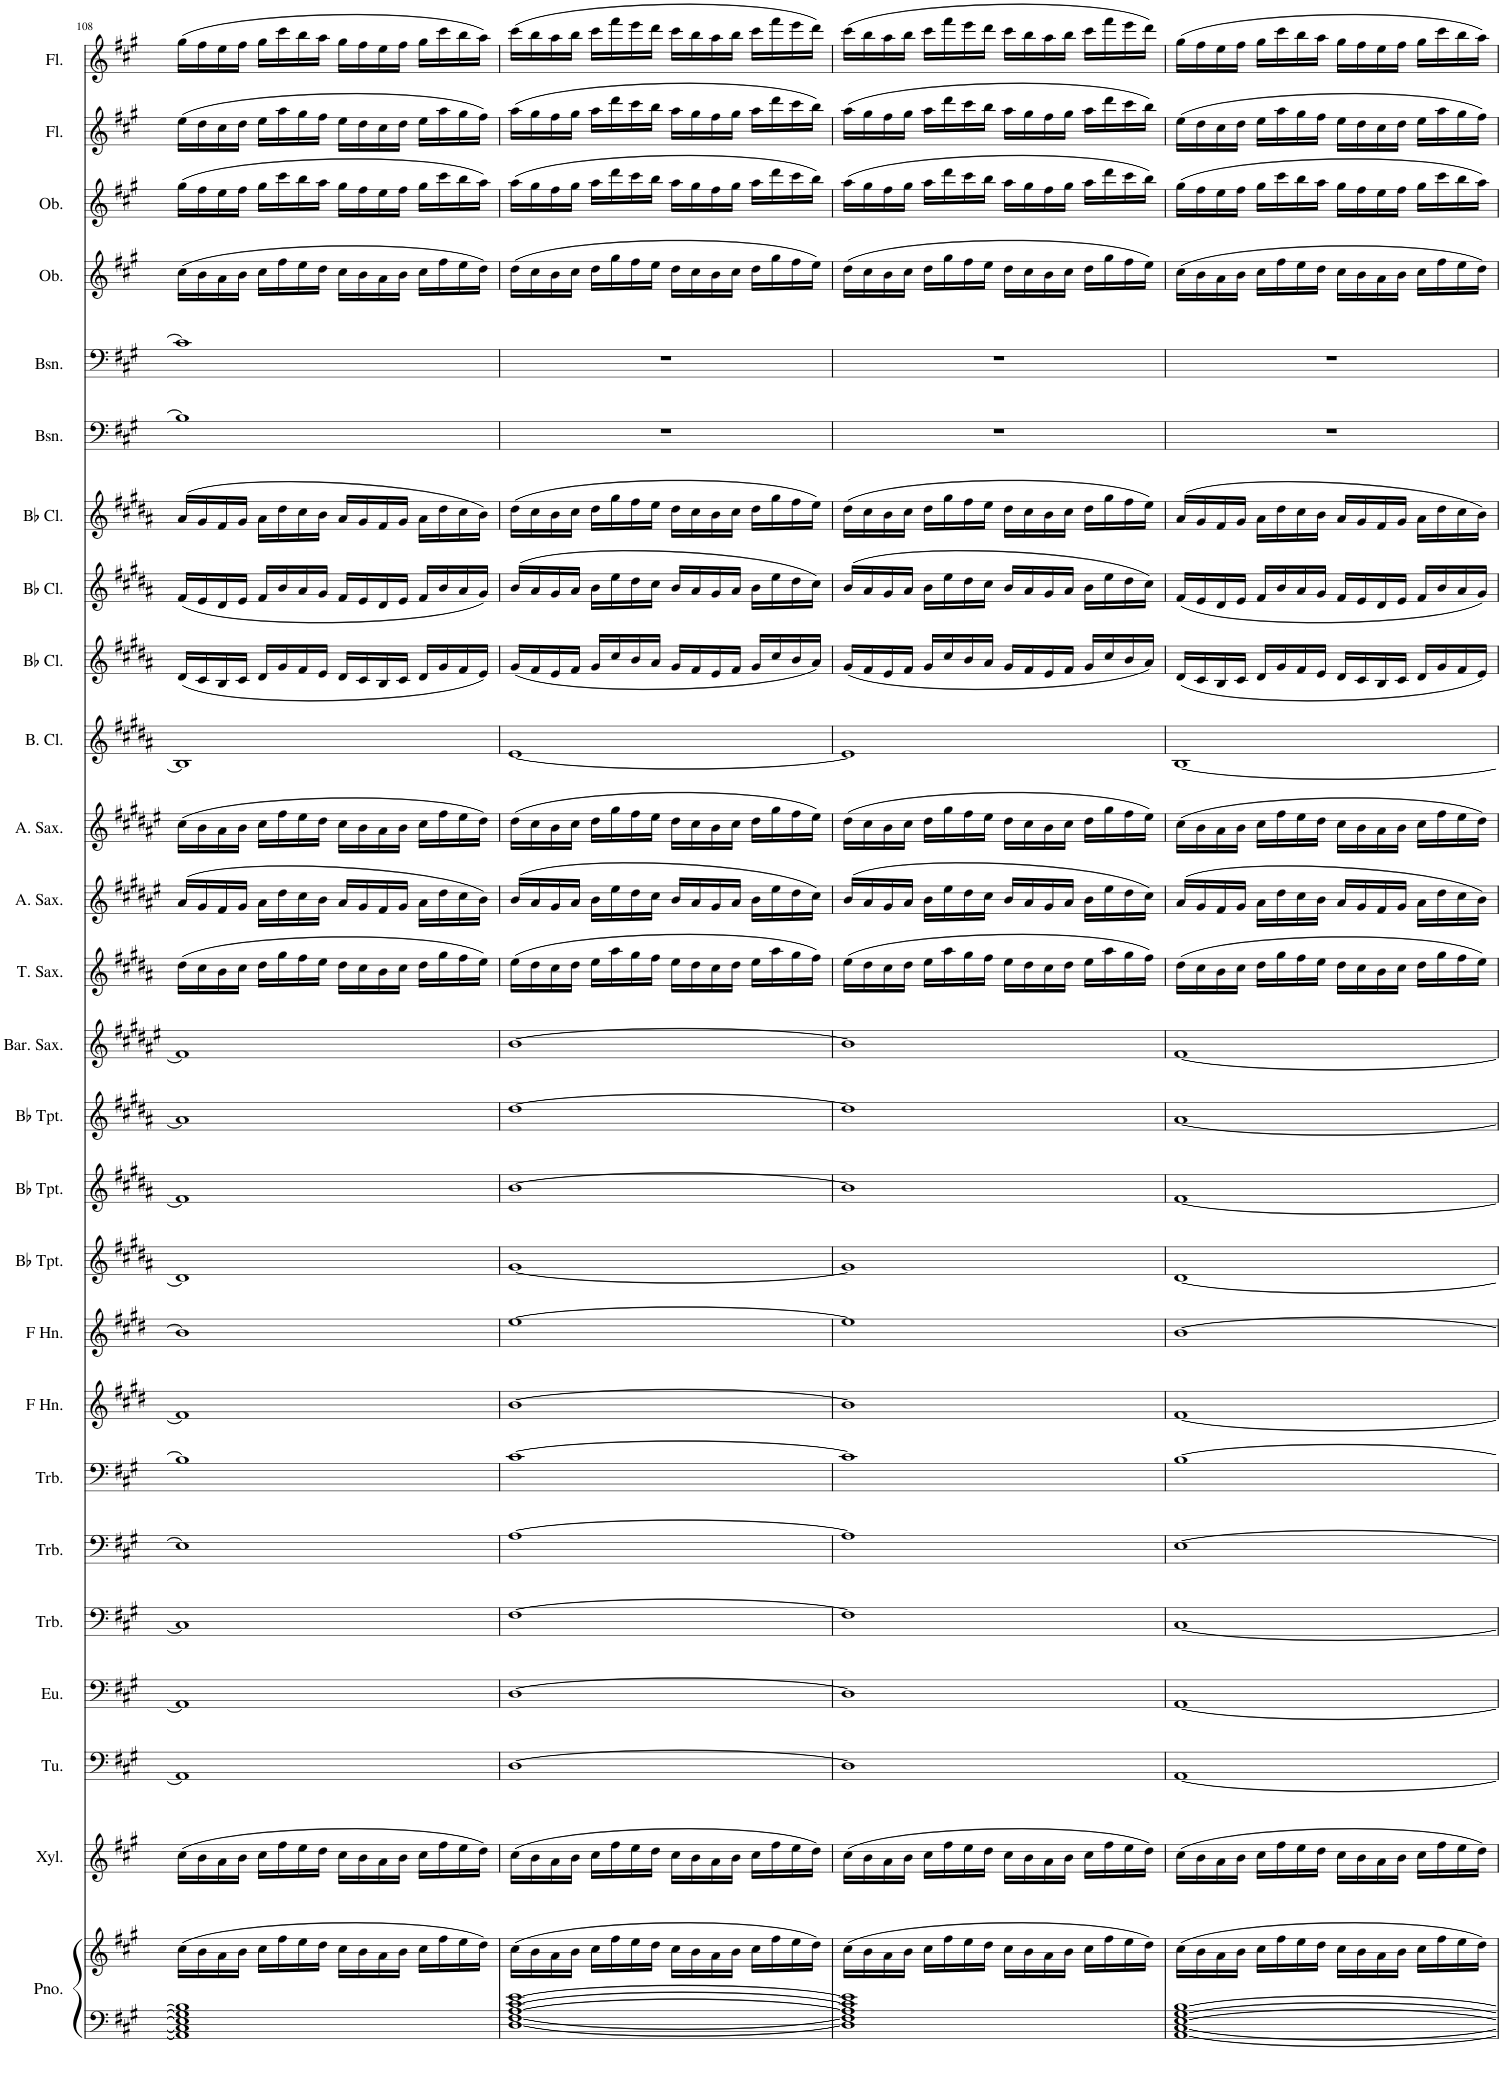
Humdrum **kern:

**kern	**kern	**kern	**kern	**kern	**kern	**kern	**kern	**kern	**kern	**kern	**kern	**kern	**kern	**kern	**kern	**kern	**kern	**kern	**kern	**kern	**kern	**kern	**kern	**kern	**kern	**kern
*part26	*part26	*part25	*part24	*part23	*part22	*part21	*part20	*part19	*part18	*part17	*part16	*part15	*part14	*part13	*part12	*part11	*part10	*part9	*part8	*part7	*part6	*part5	*part4	*part3	*part2	*part1
*staff27	*staff26	*staff25	*staff24	*staff23	*staff22	*staff21	*staff20	*staff19	*staff18	*staff17	*staff16	*staff15	*staff14	*staff13	*staff12	*staff11	*staff10	*staff9	*staff8	*staff7	*staff6	*staff5	*staff4	*staff3	*staff2	*staff1
*I"Piano	*	*I"Xylophone	*I"Tuba	*I"Euphonium	*I"Trombone	*I"Trombone	*I"Trombone	*I"Horn in F	*I"Horn in F	*I"Bb Trumpet	*I"Bb Trumpet	*I"Bb Trumpet	*I"Baritone Saxophone	*I"Tenor Saxophone	*I"Alto Saxophone	*I"Alto Saxophone	*I"Bass Clarinet	*I"Bb Clarinet	*I"Bb Clarinet	*I"Bb Clarinet	*I"Bassoon	*I"Bassoon	*I"Oboe	*I"Oboe	*I"Flute	*I"Flute
*I'Pno.	*	*I'Xyl.	*I'Tu.	*I'Eu.	*I'Trb.	*I'Trb.	*I'Trb.	*	*	*I'Bb Tpt.	*I'Bb Tpt.	*I'Bb Tpt.	*I'Bar. Sax.	*I'T. Sax.	*I'A. Sax.	*I'A. Sax.	*I'B. Cl.	*I'Bb Cl.	*I'Bb Cl.	*I'Bb Cl.	*I'Bsn.	*I'Bsn.	*I'Ob.	*I'Ob.	*I'Fl.	*I'Fl.
!!LO:PB:g=z
*clefF4	*clefG2	*clefG2	*clefF4	*clefF4	*clefF4	*clefF4	*clefF4	*clefG2	*clefG2	*clefG2	*clefG2	*clefG2	*clefG2	*clefG2	*clefG2	*clefG2	*clefG2	*clefG2	*clefG2	*clefG2	*clefF4	*clefF4	*clefG2	*clefG2	*clefG2	*clefG2
*	*	*Trd-8c-12	*	*	*	*	*	*Trd4c7	*Trd4c7	*Trd1c2	*Trd1c2	*Trd1c2	*Trd12c21	*Trd8c14	*Trd5c9	*Trd5c9	*Trd8c14	*Trd1c2	*Trd1c2	*Trd1c2	*	*	*	*	*	*
*k[f#c#g#]	*k[f#c#g#]	*k[f#c#g#]	*k[f#c#g#]	*k[f#c#g#]	*k[f#c#g#]	*k[f#c#g#]	*k[f#c#g#]	*k[f#c#g#d#]	*k[f#c#g#d#]	*k[f#c#g#d#a#]	*k[f#c#g#d#a#]	*k[f#c#g#d#a#]	*k[f#c#g#d#a#e#]	*k[f#c#g#d#a#]	*k[f#c#g#d#a#e#]	*k[f#c#g#d#a#e#]	*k[f#c#g#d#a#]	*k[f#c#g#d#a#]	*k[f#c#g#d#a#]	*k[f#c#g#d#a#]	*k[f#c#g#]	*k[f#c#g#]	*k[f#c#g#]	*k[f#c#g#]	*k[f#c#g#]	*k[f#c#g#]
*M4/4	*M4/4	*M4/4	*M4/4	*M4/4	*M4/4	*M4/4	*M4/4	*M4/4	*M4/4	*M4/4	*M4/4	*M4/4	*M4/4	*M4/4	*M4/4	*M4/4	*M4/4	*M4/4	*M4/4	*M4/4	*M4/4	*M4/4	*M4/4	*M4/4	*M4/4	*M4/4
*met(c)	*met(c)	*met(c)	*met(c)	*met(c)	*met(c)	*met(c)	*met(c)	*met(c)	*met(c)	*met(c)	*met(c)	*met(c)	*met(c)	*met(c)	*met(c)	*met(c)	*met(c)	*met(c)	*met(c)	*met(c)	*met(c)	*met(c)	*met(c)	*met(c)	*met(c)	*met(c)
=108	=108	=108	=108	=108	=108	=108	=108	=108	=108	=108	=108	=108	=108	=108	=108	=108	=108	=108	=108	=108	=108	=108	=108	=108	=108	=108
1AA] 1C#] 1E] 1G#] 1B]	(16cc#\LL	(16cc#\LL	1AA]	1AA]	1C#]	1E]	1B]	1f#]	1b]	1d#]	1f#]	1a#]	1f#]	(16dd#\LL	(16a#/LL	(16cc#\LL	1B]	(16d#/LL	(16f#/LL	(16a#/LL	1B]	1c#]	(16cc#\LL	(16gg#\LL	(16ee\LL	(16gg#\LL
.	16b\	16b\	.	.	.	.	.	.	.	.	.	.	.	16cc#\	16g#/	16b\	.	16c#/	16e/	16g#/	.	.	16b\	16ff#\	16dd\	16ff#\
.	16a\	16a\	.	.	.	.	.	.	.	.	.	.	.	16b\	16f#/	16a#\	.	16B/	16d#/	16f#/	.	.	16a\	16ee\	16cc#\	16ee\
.	16b\JJ	16b\JJ	.	.	.	.	.	.	.	.	.	.	.	16cc#\JJ	16g#/JJ	16b\JJ	.	16c#/JJ	16e/JJ	16g#/JJ	.	.	16b\JJ	16ff#\JJ	16dd\JJ	16ff#\JJ
.	16cc#\LL	16cc#\LL	.	.	.	.	.	.	.	.	.	.	.	16dd#\LL	16a#\LL	16cc#\LL	.	16d#/LL	16f#/LL	16a#\LL	.	.	16cc#\LL	16gg#\LL	16ee\LL	16gg#\LL
.	16ff#\	16ff#\	.	.	.	.	.	.	.	.	.	.	.	16gg#\	16dd#\	16ff#\	.	16g#/	16b/	16dd#\	.	.	16ff#\	16ccc#\	16aa\	16ccc#\
.	16ee\	16ee\	.	.	.	.	.	.	.	.	.	.	.	16ff#\	16cc#\	16ee#\	.	16f#/	16a#/	16cc#\	.	.	16ee\	16bb\	16gg#\	16bb\
.	16dd\JJ	16dd\JJ	.	.	.	.	.	.	.	.	.	.	.	16ee\JJ	16b\JJ	16dd#\JJ	.	16e/JJ	16g#/JJ	16b\JJ	.	.	16dd\JJ	16aa\JJ	16ff#\JJ	16aa\JJ
.	16cc#\LL	16cc#\LL	.	.	.	.	.	.	.	.	.	.	.	16dd#\LL	16a#/LL	16cc#\LL	.	16d#/LL	16f#/LL	16a#/LL	.	.	16cc#\LL	16gg#\LL	16ee\LL	16gg#\LL
.	16b\	16b\	.	.	.	.	.	.	.	.	.	.	.	16cc#\	16g#/	16b\	.	16c#/	16e/	16g#/	.	.	16b\	16ff#\	16dd\	16ff#\
.	16a\	16a\	.	.	.	.	.	.	.	.	.	.	.	16b\	16f#/	16a#\	.	16B/	16d#/	16f#/	.	.	16a\	16ee\	16cc#\	16ee\
.	16b\JJ	16b\JJ	.	.	.	.	.	.	.	.	.	.	.	16cc#\JJ	16g#/JJ	16b\JJ	.	16c#/JJ	16e/JJ	16g#/JJ	.	.	16b\JJ	16ff#\JJ	16dd\JJ	16ff#\JJ
.	16cc#\LL	16cc#\LL	.	.	.	.	.	.	.	.	.	.	.	16dd#\LL	16a#\LL	16cc#\LL	.	16d#/LL	16f#/LL	16a#\LL	.	.	16cc#\LL	16gg#\LL	16ee\LL	16gg#\LL
.	16ff#\	16ff#\	.	.	.	.	.	.	.	.	.	.	.	16gg#\	16dd#\	16ff#\	.	16g#/	16b/	16dd#\	.	.	16ff#\	16ccc#\	16aa\	16ccc#\
.	16ee\	16ee\	.	.	.	.	.	.	.	.	.	.	.	16ff#\	16cc#\	16ee#\	.	16f#/	16a#/	16cc#\	.	.	16ee\	16bb\	16gg#\	16bb\
.	16dd\JJ)	16dd\JJ)	.	.	.	.	.	.	.	.	.	.	.	16ee\JJ)	16b\JJ)	16dd#\JJ)	.	16e/JJ)	16g#/JJ)	16b\JJ)	.	.	16dd\JJ)	16aa\JJ)	16ff#\JJ)	16aa\JJ)
=109	=109	=109	=109	=109	=109	=109	=109	=109	=109	=109	=109	=109	=109	=109	=109	=109	=109	=109	=109	=109	=109	=109	=109	=109	=109	=109
[1D [1F# [1A [1c# [1e	(16cc#\LL	(16cc#\LL	[1D	[1D	[1F#	[1A	[1c#	[1b	[1ee	[1g#	[1b	[1dd#	[1b	(16ee\LL	(16b/LL	(16dd#\LL	[1e	(16g#/LL	(16b/LL	(16dd#\LL	1r	1r	(16dd\LL	(16aa\LL	(16aa\LL	(16ccc#\LL
.	16b\	16b\	.	.	.	.	.	.	.	.	.	.	.	16dd#\	16a#/	16cc#\	.	16f#/	16a#/	16cc#\	.	.	16cc#\	16gg#\	16gg#\	16bb\
.	16a\	16a\	.	.	.	.	.	.	.	.	.	.	.	16cc#\	16g#/	16b\	.	16e/	16g#/	16b\	.	.	16b\	16ff#\	16ff#\	16aa\
.	16b\JJ	16b\JJ	.	.	.	.	.	.	.	.	.	.	.	16dd#\JJ	16a#/JJ	16cc#\JJ	.	16f#/JJ	16a#/JJ	16cc#\JJ	.	.	16cc#\JJ	16gg#\JJ	16gg#\JJ	16bb\JJ
.	16cc#\LL	16cc#\LL	.	.	.	.	.	.	.	.	.	.	.	16ee\LL	16b\LL	16dd#\LL	.	16g#/LL	16b\LL	16dd#\LL	.	.	16dd\LL	16aa\LL	16aa\LL	16ccc#\LL
.	16ff#\	16ff#\	.	.	.	.	.	.	.	.	.	.	.	16aa#\	16ee#\	16gg#\	.	16cc#/	16ee\	16gg#\	.	.	16gg#\	16ddd\	16ddd\	16fff#\
.	16ee\	16ee\	.	.	.	.	.	.	.	.	.	.	.	16gg#\	16dd#\	16ff#\	.	16b/	16dd#\	16ff#\	.	.	16ff#\	16ccc#\	16ccc#\	16eee\
.	16dd\JJ	16dd\JJ	.	.	.	.	.	.	.	.	.	.	.	16ff#\JJ	16cc#\JJ	16ee#\JJ	.	16a#/JJ	16cc#\JJ	16ee\JJ	.	.	16ee\JJ	16bb\JJ	16bb\JJ	16ddd\JJ
.	16cc#\LL	16cc#\LL	.	.	.	.	.	.	.	.	.	.	.	16ee\LL	16b/LL	16dd#\LL	.	16g#/LL	16b/LL	16dd#\LL	.	.	16dd\LL	16aa\LL	16aa\LL	16ccc#\LL
.	16b\	16b\	.	.	.	.	.	.	.	.	.	.	.	16dd#\	16a#/	16cc#\	.	16f#/	16a#/	16cc#\	.	.	16cc#\	16gg#\	16gg#\	16bb\
.	16a\	16a\	.	.	.	.	.	.	.	.	.	.	.	16cc#\	16g#/	16b\	.	16e/	16g#/	16b\	.	.	16b\	16ff#\	16ff#\	16aa\
.	16b\JJ	16b\JJ	.	.	.	.	.	.	.	.	.	.	.	16dd#\JJ	16a#/JJ	16cc#\JJ	.	16f#/JJ	16a#/JJ	16cc#\JJ	.	.	16cc#\JJ	16gg#\JJ	16gg#\JJ	16bb\JJ
.	16cc#\LL	16cc#\LL	.	.	.	.	.	.	.	.	.	.	.	16ee\LL	16b\LL	16dd#\LL	.	16g#/LL	16b\LL	16dd#\LL	.	.	16dd\LL	16aa\LL	16aa\LL	16ccc#\LL
.	16ff#\	16ff#\	.	.	.	.	.	.	.	.	.	.	.	16aa#\	16ee#\	16gg#\	.	16cc#/	16ee\	16gg#\	.	.	16gg#\	16ddd\	16ddd\	16fff#\
.	16ee\	16ee\	.	.	.	.	.	.	.	.	.	.	.	16gg#\	16dd#\	16ff#\	.	16b/	16dd#\	16ff#\	.	.	16ff#\	16ccc#\	16ccc#\	16eee\
.	16dd\JJ)	16dd\JJ)	.	.	.	.	.	.	.	.	.	.	.	16ff#\JJ)	16cc#\JJ)	16ee#\JJ)	.	16a#/JJ)	16cc#\JJ)	16ee\JJ)	.	.	16ee\JJ)	16bb\JJ)	16bb\JJ)	16ddd\JJ)
=110	=110	=110	=110	=110	=110	=110	=110	=110	=110	=110	=110	=110	=110	=110	=110	=110	=110	=110	=110	=110	=110	=110	=110	=110	=110	=110
1D] 1F#] 1A] 1c#] 1e]	(16cc#\LL	(16cc#\LL	1D]	1D]	1F#]	1A]	1c#]	1b]	1ee]	1g#]	1b]	1dd#]	1b]	(16ee\LL	(16b/LL	(16dd#\LL	1e]	(16g#/LL	(16b/LL	(16dd#\LL	1r	1r	(16dd\LL	(16aa\LL	(16aa\LL	(16ccc#\LL
.	16b\	16b\	.	.	.	.	.	.	.	.	.	.	.	16dd#\	16a#/	16cc#\	.	16f#/	16a#/	16cc#\	.	.	16cc#\	16gg#\	16gg#\	16bb\
.	16a\	16a\	.	.	.	.	.	.	.	.	.	.	.	16cc#\	16g#/	16b\	.	16e/	16g#/	16b\	.	.	16b\	16ff#\	16ff#\	16aa\
.	16b\JJ	16b\JJ	.	.	.	.	.	.	.	.	.	.	.	16dd#\JJ	16a#/JJ	16cc#\JJ	.	16f#/JJ	16a#/JJ	16cc#\JJ	.	.	16cc#\JJ	16gg#\JJ	16gg#\JJ	16bb\JJ
.	16cc#\LL	16cc#\LL	.	.	.	.	.	.	.	.	.	.	.	16ee\LL	16b\LL	16dd#\LL	.	16g#/LL	16b\LL	16dd#\LL	.	.	16dd\LL	16aa\LL	16aa\LL	16ccc#\LL
.	16ff#\	16ff#\	.	.	.	.	.	.	.	.	.	.	.	16aa#\	16ee#\	16gg#\	.	16cc#/	16ee\	16gg#\	.	.	16gg#\	16ddd\	16ddd\	16fff#\
.	16ee\	16ee\	.	.	.	.	.	.	.	.	.	.	.	16gg#\	16dd#\	16ff#\	.	16b/	16dd#\	16ff#\	.	.	16ff#\	16ccc#\	16ccc#\	16eee\
.	16dd\JJ	16dd\JJ	.	.	.	.	.	.	.	.	.	.	.	16ff#\JJ	16cc#\JJ	16ee#\JJ	.	16a#/JJ	16cc#\JJ	16ee\JJ	.	.	16ee\JJ	16bb\JJ	16bb\JJ	16ddd\JJ
.	16cc#\LL	16cc#\LL	.	.	.	.	.	.	.	.	.	.	.	16ee\LL	16b/LL	16dd#\LL	.	16g#/LL	16b/LL	16dd#\LL	.	.	16dd\LL	16aa\LL	16aa\LL	16ccc#\LL
.	16b\	16b\	.	.	.	.	.	.	.	.	.	.	.	16dd#\	16a#/	16cc#\	.	16f#/	16a#/	16cc#\	.	.	16cc#\	16gg#\	16gg#\	16bb\
.	16a\	16a\	.	.	.	.	.	.	.	.	.	.	.	16cc#\	16g#/	16b\	.	16e/	16g#/	16b\	.	.	16b\	16ff#\	16ff#\	16aa\
.	16b\JJ	16b\JJ	.	.	.	.	.	.	.	.	.	.	.	16dd#\JJ	16a#/JJ	16cc#\JJ	.	16f#/JJ	16a#/JJ	16cc#\JJ	.	.	16cc#\JJ	16gg#\JJ	16gg#\JJ	16bb\JJ
.	16cc#\LL	16cc#\LL	.	.	.	.	.	.	.	.	.	.	.	16ee\LL	16b\LL	16dd#\LL	.	16g#/LL	16b\LL	16dd#\LL	.	.	16dd\LL	16aa\LL	16aa\LL	16ccc#\LL
.	16ff#\	16ff#\	.	.	.	.	.	.	.	.	.	.	.	16aa#\	16ee#\	16gg#\	.	16cc#/	16ee\	16gg#\	.	.	16gg#\	16ddd\	16ddd\	16fff#\
.	16ee\	16ee\	.	.	.	.	.	.	.	.	.	.	.	16gg#\	16dd#\	16ff#\	.	16b/	16dd#\	16ff#\	.	.	16ff#\	16ccc#\	16ccc#\	16eee\
.	16dd\JJ)	16dd\JJ)	.	.	.	.	.	.	.	.	.	.	.	16ff#\JJ)	16cc#\JJ)	16ee#\JJ)	.	16a#/JJ)	16cc#\JJ)	16ee\JJ)	.	.	16ee\JJ)	16bb\JJ)	16bb\JJ)	16ddd\JJ)
=111	=111	=111	=111	=111	=111	=111	=111	=111	=111	=111	=111	=111	=111	=111	=111	=111	=111	=111	=111	=111	=111	=111	=111	=111	=111	=111
[1AA [1C# [1E [1G# [1B	(16cc#\LL	(16cc#\LL	[1AA	[1AA	[1C#	[1E	[1B	[1f#	[1b	[1d#	[1f#	[1a#	[1f#	(16dd#\LL	(16a#/LL	(16cc#\LL	[1B	(16d#/LL	(16f#/LL	(16a#/LL	1r	1r	(16cc#\LL	(16gg#\LL	(16ee\LL	(16gg#\LL
.	16b\	16b\	.	.	.	.	.	.	.	.	.	.	.	16cc#\	16g#/	16b\	.	16c#/	16e/	16g#/	.	.	16b\	16ff#\	16dd\	16ff#\
.	16a\	16a\	.	.	.	.	.	.	.	.	.	.	.	16b\	16f#/	16a#\	.	16B/	16d#/	16f#/	.	.	16a\	16ee\	16cc#\	16ee\
.	16b\JJ	16b\JJ	.	.	.	.	.	.	.	.	.	.	.	16cc#\JJ	16g#/JJ	16b\JJ	.	16c#/JJ	16e/JJ	16g#/JJ	.	.	16b\JJ	16ff#\JJ	16dd\JJ	16ff#\JJ
.	16cc#\LL	16cc#\LL	.	.	.	.	.	.	.	.	.	.	.	16dd#\LL	16a#\LL	16cc#\LL	.	16d#/LL	16f#/LL	16a#\LL	.	.	16cc#\LL	16gg#\LL	16ee\LL	16gg#\LL
.	16ff#\	16ff#\	.	.	.	.	.	.	.	.	.	.	.	16gg#\	16dd#\	16ff#\	.	16g#/	16b/	16dd#\	.	.	16ff#\	16ccc#\	16aa\	16ccc#\
.	16ee\	16ee\	.	.	.	.	.	.	.	.	.	.	.	16ff#\	16cc#\	16ee#\	.	16f#/	16a#/	16cc#\	.	.	16ee\	16bb\	16gg#\	16bb\
.	16dd\JJ	16dd\JJ	.	.	.	.	.	.	.	.	.	.	.	16ee\JJ	16b\JJ	16dd#\JJ	.	16e/JJ	16g#/JJ	16b\JJ	.	.	16dd\JJ	16aa\JJ	16ff#\JJ	16aa\JJ
.	16cc#\LL	16cc#\LL	.	.	.	.	.	.	.	.	.	.	.	16dd#\LL	16a#/LL	16cc#\LL	.	16d#/LL	16f#/LL	16a#/LL	.	.	16cc#\LL	16gg#\LL	16ee\LL	16gg#\LL
.	16b\	16b\	.	.	.	.	.	.	.	.	.	.	.	16cc#\	16g#/	16b\	.	16c#/	16e/	16g#/	.	.	16b\	16ff#\	16dd\	16ff#\
.	16a\	16a\	.	.	.	.	.	.	.	.	.	.	.	16b\	16f#/	16a#\	.	16B/	16d#/	16f#/	.	.	16a\	16ee\	16cc#\	16ee\
.	16b\JJ	16b\JJ	.	.	.	.	.	.	.	.	.	.	.	16cc#\JJ	16g#/JJ	16b\JJ	.	16c#/JJ	16e/JJ	16g#/JJ	.	.	16b\JJ	16ff#\JJ	16dd\JJ	16ff#\JJ
.	16cc#\LL	16cc#\LL	.	.	.	.	.	.	.	.	.	.	.	16dd#\LL	16a#\LL	16cc#\LL	.	16d#/LL	16f#/LL	16a#\LL	.	.	16cc#\LL	16gg#\LL	16ee\LL	16gg#\LL
.	16ff#\	16ff#\	.	.	.	.	.	.	.	.	.	.	.	16gg#\	16dd#\	16ff#\	.	16g#/	16b/	16dd#\	.	.	16ff#\	16ccc#\	16aa\	16ccc#\
.	16ee\	16ee\	.	.	.	.	.	.	.	.	.	.	.	16ff#\	16cc#\	16ee#\	.	16f#/	16a#/	16cc#\	.	.	16ee\	16bb\	16gg#\	16bb\
.	16dd\JJ)	16dd\JJ)	.	.	.	.	.	.	.	.	.	.	.	16ee\JJ)	16b\JJ)	16dd#\JJ)	.	16e/JJ)	16g#/JJ)	16b\JJ)	.	.	16dd\JJ)	16aa\JJ)	16ff#\JJ)	16aa\JJ)
=	=	=	=	=	=	=	=	=	=	=	=	=	=	=	=	=	=	=	=	=	=	=	=	=	=	=
*-	*-	*-	*-	*-	*-	*-	*-	*-	*-	*-	*-	*-	*-	*-	*-	*-	*-	*-	*-	*-	*-	*-	*-	*-	*-	*-
